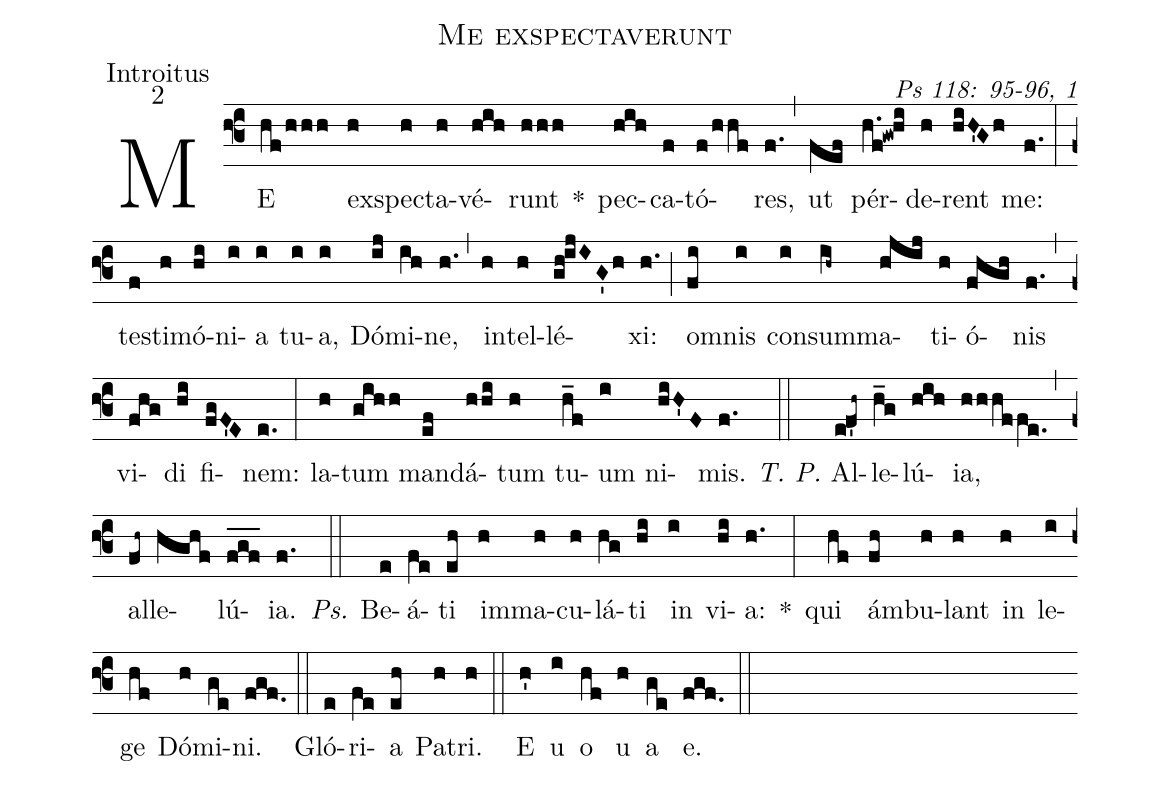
name: Me exspectaverunt;
office-part: Introitus;
mode: 2;
commentary: Ps 118: 95-96, 1;
%%
(f3) ME(hf/hhh) ex(h)spec(h)ta(h)vé(hih)runt(hhh) *() pec(hih)ca(f)tó(f/hhf)res,(f.) (,) ut(fef) pér(h.f!gw!hi)de(h)rent(hiH'Gh) me:(f.) (:)
tes(f)ti(h)mó(hi)ni(i)a(i) tu(i)a,(i) Dó(ij)mi(ih)ne,(h.) (,) in(h)tel(h)lé(gh!ijIG'h)xi:(h.) (;) om(fi)nis(i) con(i)sum(ih~)ma(hjij)ti(h)ó(fhgh)nis(f.) (,) vi(fhg)di(hi) fi(fgF'E)nem:(e.) (:)
la(h)tum(gihh) man(ef)dá(hhi)tum(h) tu(h_f)um(i) ni(hiH'F)mis.(f.) (::)
<i>T. P.</i> Al(e!f'h~)le(h_g)lú(hih)ia,(hhhffe.) (,) al(fh~)le(hghf)lú(f_g_f_)ia.(f.) (::)
<i>Ps.</i> Be(e)á(fe)ti(eh) im(h)ma(h)cu(h)lá(hg)ti(hi) in(i) vi(hi)a:(h.) *(:)
qui(hf) ám(fh)bu(h)lant(h) in(h) le(i)ge(hf) Dó(h)mi(ge)ni.(fgf.) (::)
Gló(e)ri(fe)a(eh) Pa(h)tri.(h) (::)
<eu>E(h') u(i) o(hf) u(h) a(ge) e.</eu>(fgf.) (::)
